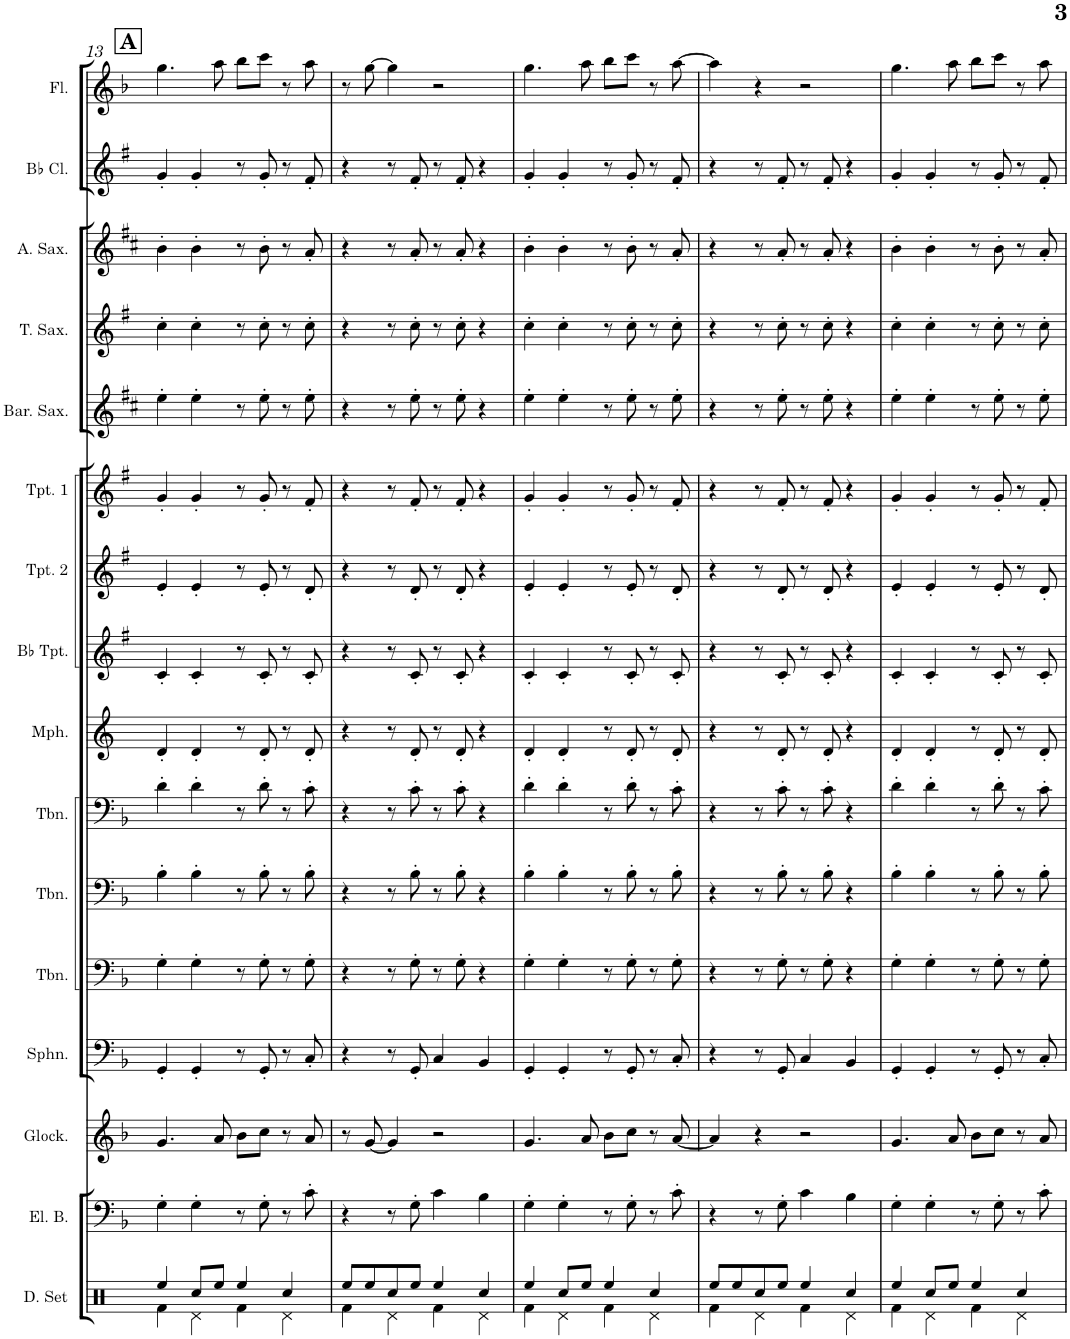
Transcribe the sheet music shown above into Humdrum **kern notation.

**kern	**kern	**kern	**kern	**kern	**kern	**kern	**kern	**kern	**kern	**kern	**kern	**kern	**kern	**kern	**kern
*part16	*part15	*part14	*part13	*part12	*part11	*part10	*part9	*part8	*part7	*part6	*part5	*part4	*part3	*part2	*part1
*staff16	*staff15	*staff14	*staff13	*staff12	*staff11	*staff10	*staff9	*staff8	*staff7	*staff6	*staff5	*staff4	*staff3	*staff2	*staff1
*I"Drumset	*I"Electric Bass	*I"Glockenspiel	*I"Sousaphone	*I"Trombone	*I"Trombone	*I"Trombone	*I"Mellophone	*I"Bb Trumpet	*I"Trumpet 2	*I"Trumpet 1	*I"Baritone Sax	*I"Tenor Sax	*I"Alto Sax	*I"Bb Clarinet	*I"Flute
*I'D. Set	*I'El. B.	*I'Glock.	*I'Sphn.	*I'Tbn.	*I'Tbn.	*I'Tbn.	*I'Mph.	*I'Bb Tpt.	*I'Tpt. 2	*I'Tpt. 1	*I'Bar. Sax.	*I'T. Sax.	*I'A. Sax.	*I'Bb Cl.	*I'Fl.
!!LO:PB:g=z
*clefX	*clefF4	*clefG2	*clefF4	*clefF4	*clefF4	*clefF4	*clefG2	*clefG2	*clefG2	*clefG2	*clefG2	*clefG2	*clefG2	*clefG2	*clefG2
*	*Trd7c12	*Trd-14c-24	*	*	*	*	*Trd4c7	*Trd1c2	*Trd1c2	*Trd1c2	*Trd12c21	*Trd8c14	*Trd5c9	*Trd1c2	*
*k[]	*k[b-]	*k[b-]	*k[b-]	*k[b-]	*k[b-]	*k[b-]	*k[]	*k[f#]	*k[f#]	*k[f#]	*k[f#c#]	*k[f#]	*k[f#c#]	*k[f#]	*k[b-]
*M4/4	*M4/4	*M4/4	*M4/4	*M4/4	*M4/4	*M4/4	*M4/4	*M4/4	*M4/4	*M4/4	*M4/4	*M4/4	*M4/4	*M4/4	*M4/4
!!LO:REH:place=s1:a:B:cj:fs=14:t=A
=13	=13	=13	=13	=13	=13	=13	=13	=13	=13	=13	=13	=13	=13	=13	=13
*^	*	*	*	*	*	*	*	*	*	*	*	*	*	*	*
4Ree/	4Rf\	4G'\	4.g/	4GG'/	4G'\	4B-'\	4d'\	4d'/	4c'/	4e'/	4g'/	4ee'\	4cc'\	4b'\	4g'/	4.gg\
8Rcc/L	4Rd\	4G'\	.	4GG'/	4G'\	4B-'\	4d'\	4d'/	4c'/	4e'/	4g'/	4ee'\	4cc'\	4b'\	4g'/	.
8Ree/J	.	.	8a/	.	.	.	.	.	.	.	.	.	.	.	.	8aa\
4Ree/	4Rf\	8r	8b-\L	8r	8r	8r	8r	8r	8r	8r	8r	8r	8r	8r	8r	8bb-\L
.	.	8G'\	8cc\J	8GG'/	8G'\	8B-'\	8d'\	8d'/	8c'/	8e'/	8g'/	8ee'\	8cc'\	8b'\	8g'/	8ccc\J
4Rcc/	4Rd\	8r	8r	8r	8r	8r	8r	8r	8r	8r	8r	8r	8r	8r	8r	8r
.	.	8c'\	8a/	8C'/	8G'\	8B-'\	8c'\	8d'/	8c'/	8d'/	8f#'/	8ee'\	8cc'\	8a'/	8f#'/	8aa\
=14	=14	=14	=14	=14	=14	=14	=14	=14	=14	=14	=14	=14	=14	=14	=14	=14
8Ree/L	4Rf\	4r	8r	4r	4r	4r	4r	4r	4r	4r	4r	4r	4r	4r	4r	8r
8Ree/	.	.	[8g/	.	.	.	.	.	.	.	.	.	.	.	.	[8gg\
8Rcc/	4Rd\	8r	4g/]	8r	8r	8r	8r	8r	8r	8r	8r	8r	8r	8r	8r	4gg\]
8Ree/J	.	8G'\	.	8GG'/	8G'\	8B-'\	8c'\	8d'/	8c'/	8d'/	8f#'/	8ee'\	8cc'\	8a'/	8f#'/	.
4Ree/	4Rf\	4c\	2r	4C/	8r	8r	8r	8r	8r	8r	8r	8r	8r	8r	8r	2r
.	.	.	.	.	8G'\	8B-'\	8c'\	8d'/	8c'/	8d'/	8f#'/	8ee'\	8cc'\	8a'/	8f#'/	.
4Rcc/	4Rd\	4B-\	.	4BB-/	4r	4r	4r	4r	4r	4r	4r	4r	4r	4r	4r	.
=15	=15	=15	=15	=15	=15	=15	=15	=15	=15	=15	=15	=15	=15	=15	=15	=15
4Ree/	4Rf\	4G'\	4.g/	4GG'/	4G'\	4B-'\	4d'\	4d'/	4c'/	4e'/	4g'/	4ee'\	4cc'\	4b'\	4g'/	4.gg\
8Rcc/L	4Rd\	4G'\	.	4GG'/	4G'\	4B-'\	4d'\	4d'/	4c'/	4e'/	4g'/	4ee'\	4cc'\	4b'\	4g'/	.
8Ree/J	.	.	8a/	.	.	.	.	.	.	.	.	.	.	.	.	8aa\
4Ree/	4Rf\	8r	8b-\L	8r	8r	8r	8r	8r	8r	8r	8r	8r	8r	8r	8r	8bb-\L
.	.	8G'\	8cc\J	8GG'/	8G'\	8B-'\	8d'\	8d'/	8c'/	8e'/	8g'/	8ee'\	8cc'\	8b'\	8g'/	8ccc\J
4Rcc/	4Rd\	8r	8r	8r	8r	8r	8r	8r	8r	8r	8r	8r	8r	8r	8r	8r
.	.	8c'\	[8a/	8C'/	8G'\	8B-'\	8c'\	8d'/	8c'/	8d'/	8f#'/	8ee'\	8cc'\	8a'/	8f#'/	[8aa\
=16	=16	=16	=16	=16	=16	=16	=16	=16	=16	=16	=16	=16	=16	=16	=16	=16
8Ree/L	4Rf\	4r	4a/]	4r	4r	4r	4r	4r	4r	4r	4r	4r	4r	4r	4r	4aa\]
8Ree/	.	.	.	.	.	.	.	.	.	.	.	.	.	.	.	.
8Rcc/	4Rd\	8r	4r	8r	8r	8r	8r	8r	8r	8r	8r	8r	8r	8r	8r	4r
8Ree/J	.	8G'\	.	8GG'/	8G'\	8B-'\	8c'\	8d'/	8c'/	8d'/	8f#'/	8ee'\	8cc'\	8a'/	8f#'/	.
4Ree/	4Rf\	4c\	2r	4C/	8r	8r	8r	8r	8r	8r	8r	8r	8r	8r	8r	2r
.	.	.	.	.	8G'\	8B-'\	8c'\	8d'/	8c'/	8d'/	8f#'/	8ee'\	8cc'\	8a'/	8f#'/	.
4Rcc/	4Rd\	4B-\	.	4BB-/	4r	4r	4r	4r	4r	4r	4r	4r	4r	4r	4r	.
=17	=17	=17	=17	=17	=17	=17	=17	=17	=17	=17	=17	=17	=17	=17	=17	=17
4Ree/	4Rf\	4G'\	4.g/	4GG'/	4G'\	4B-'\	4d'\	4d'/	4c'/	4e'/	4g'/	4ee'\	4cc'\	4b'\	4g'/	4.gg\
8Rcc/L	4Rd\	4G'\	.	4GG'/	4G'\	4B-'\	4d'\	4d'/	4c'/	4e'/	4g'/	4ee'\	4cc'\	4b'\	4g'/	.
8Ree/J	.	.	8a/	.	.	.	.	.	.	.	.	.	.	.	.	8aa\
4Ree/	4Rf\	8r	8b-\L	8r	8r	8r	8r	8r	8r	8r	8r	8r	8r	8r	8r	8bb-\L
.	.	8G'\	8cc\J	8GG'/	8G'\	8B-'\	8d'\	8d'/	8c'/	8e'/	8g'/	8ee'\	8cc'\	8b'\	8g'/	8ccc\J
4Rcc/	4Rd\	8r	8r	8r	8r	8r	8r	8r	8r	8r	8r	8r	8r	8r	8r	8r
.	.	8c'\	8a/	8C'/	8G'\	8B-'\	8c'\	8d'/	8c'/	8d'/	8f#'/	8ee'\	8cc'\	8a'/	8f#'/	8aa\
*v	*v	*	*	*	*	*	*	*	*	*	*	*	*	*	*	*
=	=	=	=	=	=	=	=	=	=	=	=	=	=	=	=
*-	*-	*-	*-	*-	*-	*-	*-	*-	*-	*-	*-	*-	*-	*-	*-
